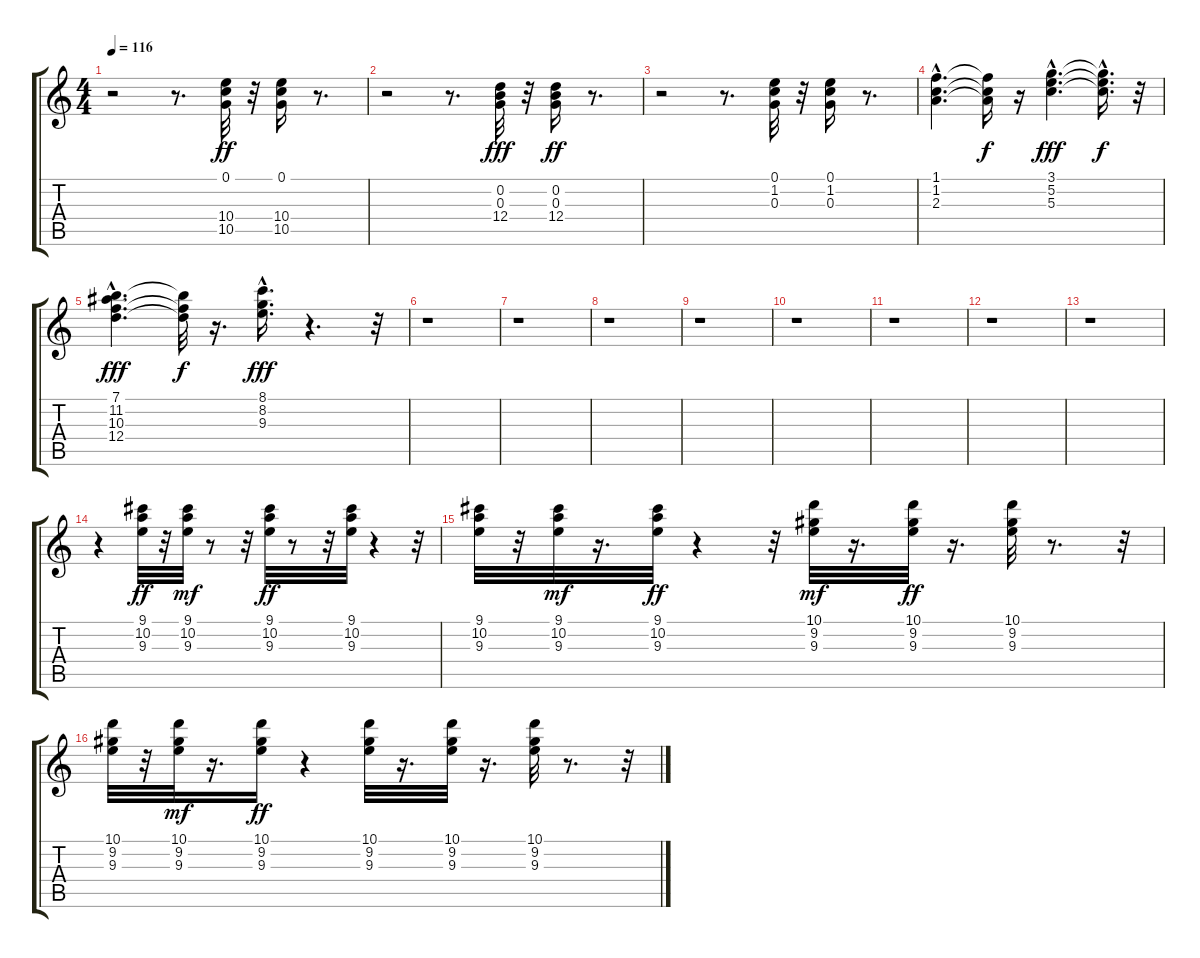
\track "" {instrument acousticguitarnylon}
\staff {score tabs}
\tuning (E4 B3 G3 D3 A2 E2) {hide}
\ts (4 4)
\tempo 116
\clef g2
\ks c
r.2{dy ff} r.8{d} (0.1 10.4 10.5).32 r.32 (0.1 10.4 10.5).16 r.8{d} |
r.2 r.8{d} (0.2 0.3 12.4).32{dy fff} r.32 (0.2 0.3 12.4).16{dy ff} r.8{d} |
r.2 r.8{d} (0.1 1.2 0.3).32 r.32 (0.1 1.2 0.3).16 r.8{d} |
(1.1{hac} 1.2{hac} 2.3{hac}).4{d} (1.1{t} 1.2{t} 2.3{t}).16{dy f} r.16 (3.1{hac} 5.2{hac} 5.3{hac}).4{d dy fff} (3.1{hac t} 5.2{hac t} 5.3{t}).16{d dy f} r.32 |
(7.1{hac} 11.2 10.3{hac} 12.4{hac}).4{d dy fff} (7.1{t} 10.3{t} 12.4{t}).32{dy f} r.16{d} (8.1{hac} 8.2{hac} 9.3{hac}).16{d dy fff} r.4{d} r.32 |
r.1 |
r.1 |
r.1 |
r.1 |
r.1 |
r.1 |
r.1 |
r.1 |
r.4 (9.1 10.2 9.3).32{dy ff} r.32 (9.1 10.2 9.3).32{dy mf} r.8 r.32 (9.1 10.2 9.3).32{dy ff} r.8 r.32 (9.1 10.2 9.3).32 r.4 r.32 |
(9.1 10.2 9.3).32 r.32 (9.1 10.2 9.3).32{dy mf} r.16{d} (9.1 10.2 9.3).32{dy ff} r.4 r.32 (10.1 9.2 9.3).32{dy mf} r.16{d} (10.1 9.2 9.3).32{dy ff} r.16{d} (10.1 9.2 9.3).32 r.8{d} r.32 |
(10.1 9.2 9.3).32 r.32 (10.1 9.2 9.3).32{dy mf} r.16{d} (10.1 9.2 9.3).16{dy ff} r.4 (10.1 9.2 9.3).32 r.16{d} (10.1 9.2 9.3).32 r.16{d} (10.1 9.2 9.3).32 r.8{d} r.32
